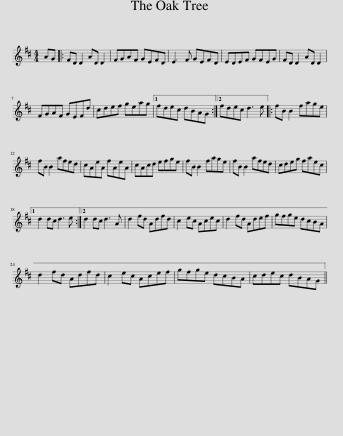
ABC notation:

X:1
L:1/8
M:4/4
I:linebreak $
K:D
V:1 treble
V:1
 AG |: FD D2 AD D2 | FGAF GEFD | E3 F GEFD | EDEF GFEG | %5
 FD D2 AD D2 |$ FGAF GEFd | cdef geag |1 fdec dBAG :|2 fdec d3 e |: %10
 fB B2 fage |$ fB B2 afed | cAeA fAeA | cAcd efge | fB B2 fage | %15
 fB B2 afed | cdeg faec |1$ d2 dc d3 e :|2 d2 dc d3 A | d2 fd Adfd | %20
 c2 ec Acec | d2 fd Adef | gfge dcBA |$ d2 fd Adfd | c2 ec Acef | %25
 gfge dcBA | cdec dBAG || %27
